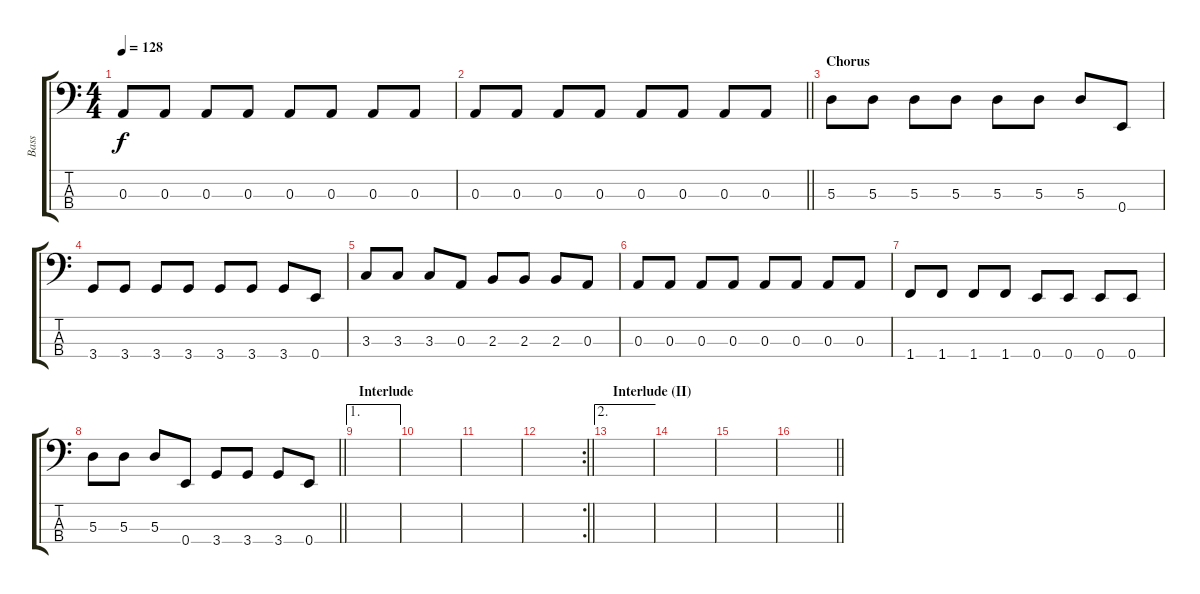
\track ("Bass" "Bass") {instrument electricbasspick}
\staff {score tabs}
\tuning (G2 D2 A1 E1) {hide}
\ts (4 4)
\tempo 128
\clef f4
\ks c
0.3.8{dy f} 0.3.8 0.3.8 0.3.8 0.3.8 0.3.8 0.3.8 0.3.8 |
\barLineRight lightlight
0.3.8 0.3.8 0.3.8 0.3.8 0.3.8 0.3.8 0.3.8 0.3.8 |
\section ("" "Chorus")
5.3.8 5.3.8 5.3.8 5.3.8 5.3.8 5.3.8 5.3.8 0.4.8 |
3.4.8 3.4.8 3.4.8 3.4.8 3.4.8 3.4.8 3.4.8 0.4.8 |
3.3.8 3.3.8 3.3.8 0.3.8 2.3.8 2.3.8 2.3.8 0.3.8 |
0.3.8 0.3.8 0.3.8 0.3.8 0.3.8 0.3.8 0.3.8 0.3.8 |
1.4.8 1.4.8 1.4.8 1.4.8 0.4.8 0.4.8 0.4.8 0.4.8 |
\barLineRight lightlight
5.3.8 5.3.8 5.3.8 0.4.8 3.4.8 3.4.8 3.4.8 0.4.8 |
\ae 1
\section ("" "Interlude")
|
|
|
\rc 2
\barLineRight lightlight
|
\ae 2
\section ("" "Interlude (II)")
|
|
|
\barLineRight lightlight
